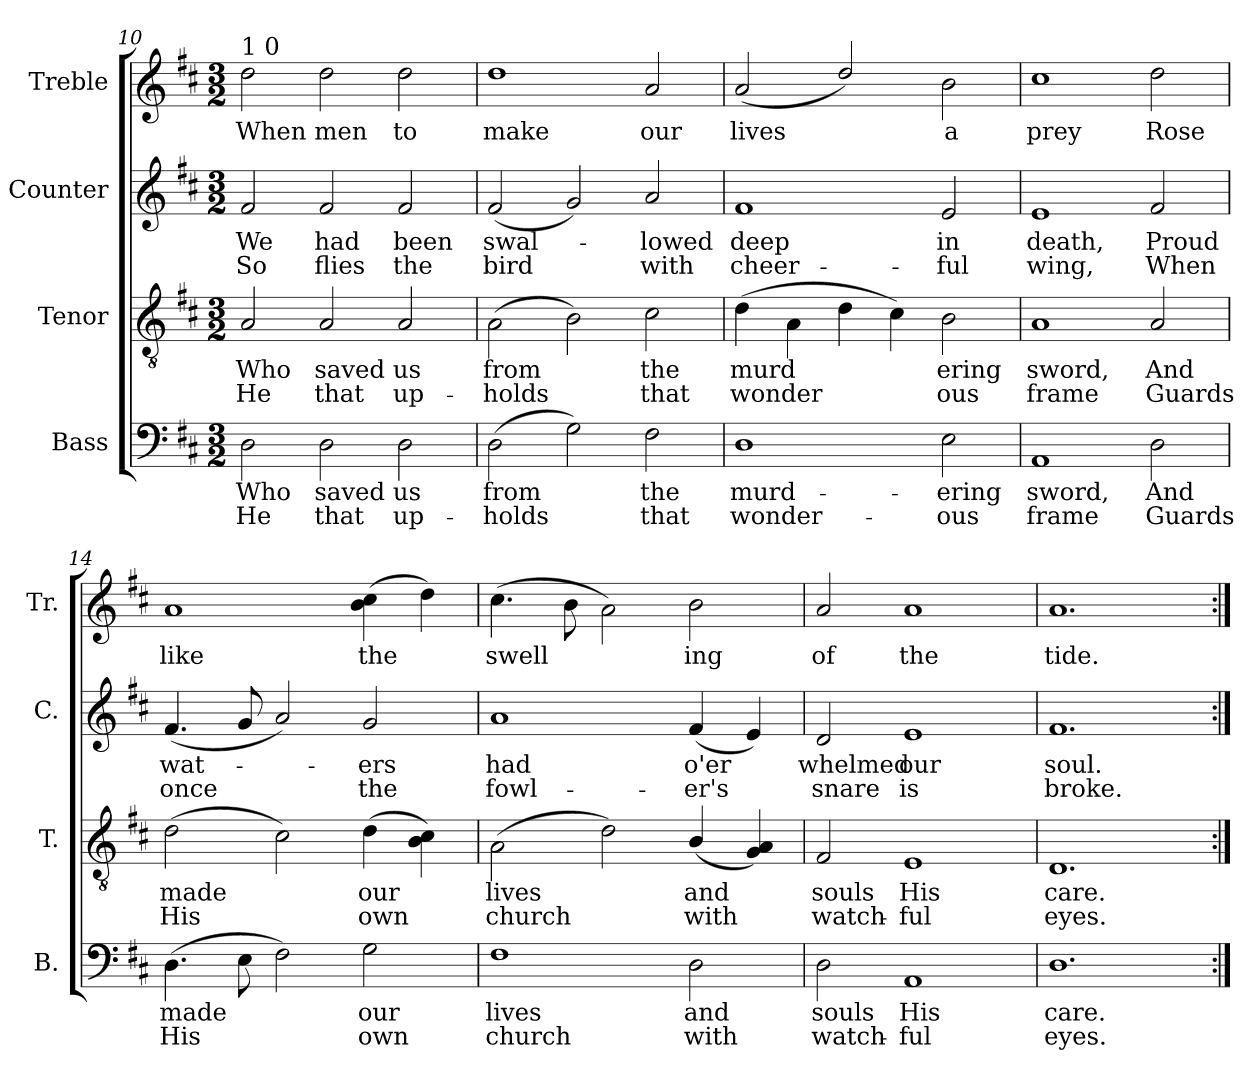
**kern	**text	**text	**kern	**text	**text	**kern	**text	**text	**kern	**text
*part4	*part4	*part4	*part3	*part3	*part3	*part2	*part2	*part2	*part1	*part1
*staff4	*staff4	*staff4	*staff3	*staff3	*staff3	*staff2	*staff2	*staff2	*staff1	*staff1
*I"Bass	*	*	*I"Tenor	*	*	*I"Counter	*	*	*I"Treble	*
*I'B.	*	*	*I'T.	*	*	*I'C.	*	*	*I'Tr.	*
!!LO:PB:g=z
*clefF4	*	*	*clefGv2	*	*	*clefG2	*	*	*clefG2	*
*k[f#c#]	*	*	*k[f#c#]	*	*	*k[f#c#]	*	*	*k[f#c#]	*
*D:	*	*	*D:	*	*	*D:	*	*	*D:	*
*M3/2	*	*	*M3/2	*	*	*M3/2	*	*	*M3/2	*
=10	=10	=10	=10	=10	=10	=10	=10	=10	=10	=10
!	!	!	!	!	!	!	!	!	!LO:TX:a:t=1 0	!
!	!LO:LY:a:rj	!LO:LY:b:rj	!	!LO:LY:b:rj	!LO:LY:b:rj	!	!LO:LY:b:rj	!LO:LY:b:rj	!	!LO:LY:b:rj
2D\	Who	He	2A/	Who	He	2f#/	We	So	2dd\	When
!	!LO:LY:a:rj	!LO:LY:b:rj	!	!LO:LY:b:rj	!LO:LY:b:rj	!	!LO:LY:b:rj	!LO:LY:b:rj	!	!LO:LY:b:rj
2D\	saved	that	2A/	saved	that	2f#/	had	flies	2dd\	men
!	!LO:LY:a:rj	!LO:LY:b:rj	!	!LO:LY:b:rj	!LO:LY:b:rj	!	!LO:LY:b:rj	!LO:LY:b:rj	!	!LO:LY:b:rj
2D\	us	up-	2A/	us	up-	2f#/	been	the	2dd\	to
=11	=11	=11	=11	=11	=11	=11	=11	=11	=11	=11
!	!LO:LY:a:rj	!LO:LY:b:rj	!	!LO:LY:b:rj	!LO:LY:b:rj	!	!LO:LY:b:rj	!LO:LY:b:rj	!	!LO:LY:b:rj
(>2D\	-from	holds	(>2A\	-from	holds	(<2f#/	swal-	-bird	1dd	make
!	!LO:LY:a:rj	!LO:LY:b:rj	!	!LO:LY:b:rj	!LO:LY:b:rj	!	!LO:LY:b:rj	!LO:LY:b:rj	!	!
2G\)	.	.	2B\)	.	.	2g/)	.	.	.	.
!	!LO:LY:a:rj	!LO:LY:b:rj	!	!LO:LY:b:rj	!LO:LY:b:rj	!	!LO:LY:b:rj	!LO:LY:b:rj	!	!LO:LY:b:rj
2F#\	the	that	2c#\	the	that	2a/	lowed	with	2a/	our
=12	=12	=12	=12	=12	=12	=12	=12	=12	=12	=12
!	!LO:LY:a:rj	!LO:LY:b:rj	!	!LO:LY:b:rj	!LO:LY:b:rj	!	!LO:LY:b:rj	!LO:LY:b:rj	!	!LO:LY:b:rj
1D	murd-	-wonder-	(>4d\	murd-	-wonder-	1f#	deep	cheer-	(<2a/	lives
!	!	!	!	!LO:LY:b:rj	!LO:LY:b:rj	!	!	!	!	!
.	.	.	4A\	--	-	.	.	.	.	.
!	!	!	!	!LO:LY:b:rj	!LO:LY:b:rj	!	!	!	!	!LO:LY:b:rj
.	.	.	4d\	-	-	.	.	.	2dd/)	.
!	!	!	!	!LO:LY:b:rj	!LO:LY:b:rj	!	!	!	!	!
.	.	.	4c#\)	-	-	.	.	.	.	.
!	!LO:LY:a:rj	!LO:LY:b:rj	!	!LO:LY:b:rj	!LO:LY:b:rj	!	!LO:LY:b:rj	!LO:LY:b:rj	!	!LO:LY:b:rj
2E\	-ering	ous	2B\	ering	ous	2e/	-in	ful	2b\	a
=13	=13	=13	=13	=13	=13	=13	=13	=13	=13	=13
!	!LO:LY:a:rj	!LO:LY:b:rj	!	!LO:LY:b:rj	!LO:LY:b:rj	!	!LO:LY:b:rj	!LO:LY:b:rj	!	!LO:LY:b:rj
1AA	sword,	frame	1A	sword,	frame	1e	death,	wing,	1cc#	prey
!	!LO:LY:a:rj	!LO:LY:b:rj	!	!LO:LY:b:rj	!LO:LY:b:rj	!	!LO:LY:b:rj	!LO:LY:b:rj	!	!LO:LY:b:rj
2D\	And	Guards	2A/	And	Guards	2f#/	Proud	When	2dd\	Rose
=14	=14	=14	=14	=14	=14	=14	=14	=14	=14	=14
!	!LO:LY:a:rj	!LO:LY:b:rj	!	!LO:LY:b:rj	!LO:LY:b:rj	!	!LO:LY:b:rj	!LO:LY:b:rj	!	!LO:LY:b:rj
(>4.D\	made	His	(>2d\	made	His	(<4.f#/	wat-	-once	1a	like
!	!LO:LY:a:rj	!LO:LY:b:rj	!	!	!	!	!LO:LY:b:rj	!LO:LY:b:rj	!	!
8E\	.	.	.	.	.	8g/	.	.	.	.
!	!LO:LY:a:rj	!LO:LY:b:rj	!	!LO:LY:b:rj	!LO:LY:b:rj	!	!LO:LY:b:rj	!LO:LY:b:rj	!	!
2F#\)	.	.	2c#\)	.	.	2a/)	.	.	.	.
!	!LO:LY:a:rj	!LO:LY:b:rj	!	!LO:LY:b:rj	!LO:LY:b:rj	!	!LO:LY:b:rj	!LO:LY:b:rj	!	!LO:LY:b:rj
2G\	our	own	(>4d\	our	own	2g/	ers	the	(>4b\> 4cc#\>	the
!	!	!	!	!LO:LY:b:rj	!LO:LY:b:rj	!	!	!	!	!LO:LY:b:rj
.	.	.	4c#\> 4B\>)	.	.	.	.	.	4dd>\)	.
=15	=15	=15	=15	=15	=15	=15	=15	=15	=15	=15
!	!LO:LY:a:rj	!LO:LY:b:rj	!	!LO:LY:b:rj	!LO:LY:b:rj	!	!LO:LY:b:rj	!LO:LY:b:rj	!	!LO:LY:b:rj
1F#	lives	church	(>2A\	lives	church	1a	had	fowl-	(>4.cc#\	swell-
!	!	!	!	!	!	!	!	!	!	!LO:LY:b:rj
.	.	.	.	.	.	.	.	.	8b\	--
!	!	!	!	!LO:LY:b:rj	!LO:LY:b:rj	!	!	!	!	!LO:LY:b:rj
.	.	.	2d\)	.	.	.	.	.	2a\)	--
!	!LO:LY:a:rj	!LO:LY:b:rj	!	!LO:LY:b:rj	!LO:LY:b:rj	!	!LO:LY:b:rj	!LO:LY:b:rj	!	!LO:LY:b:rj
2D\	and	with	(<4B/	and	with	(<4f#/	-o'er-	-er's	2b\	-ing
!	!	!	!	!LO:LY:b:rj	!LO:LY:b:rj	!	!LO:LY:b:rj	!LO:LY:b:rj	!	!
.	.	.	4A/< 4G/<)	.	.	4e/)	-	-	.	.
=16	=16	=16	=16	=16	=16	=16	=16	=16	=16	=16
!	!LO:LY:a:rj	!LO:LY:b:rj	!	!LO:LY:b:rj	!LO:LY:b:rj	!	!LO:LY:b:rj	!LO:LY:b:rj	!	!LO:LY:b:rj
2D\	souls	watch-	2F#/	souls	watch-	2d/	whelmed	snare	2a/	of
!	!LO:LY:a:rj	!LO:LY:b:rj	!	!LO:LY:b:rj	!LO:LY:b:rj	!	!LO:LY:b:rj	!LO:LY:b:rj	!	!LO:LY:b:rj
1AA	-His	ful	1E	-His	ful	1e	our	is	1a	the
=17	=17	=17	=17	=17	=17	=17	=17	=17	=17	=17
!	!LO:LY:a:rj	!LO:LY:b:rj	!	!LO:LY:b:rj	!LO:LY:b:rj	!	!LO:LY:b:rj	!LO:LY:b:rj	!	!LO:LY:b:rj
1.D	care.	eyes.	1.D	care.	eyes.	1.f#	soul.	broke.	1.a	tide.
=:|!	=:|!	=:|!	=:|!	=:|!	=:|!	=:|!	=:|!	=:|!	=:|!	=:|!
*-	*-	*-	*-	*-	*-	*-	*-	*-	*-	*-
